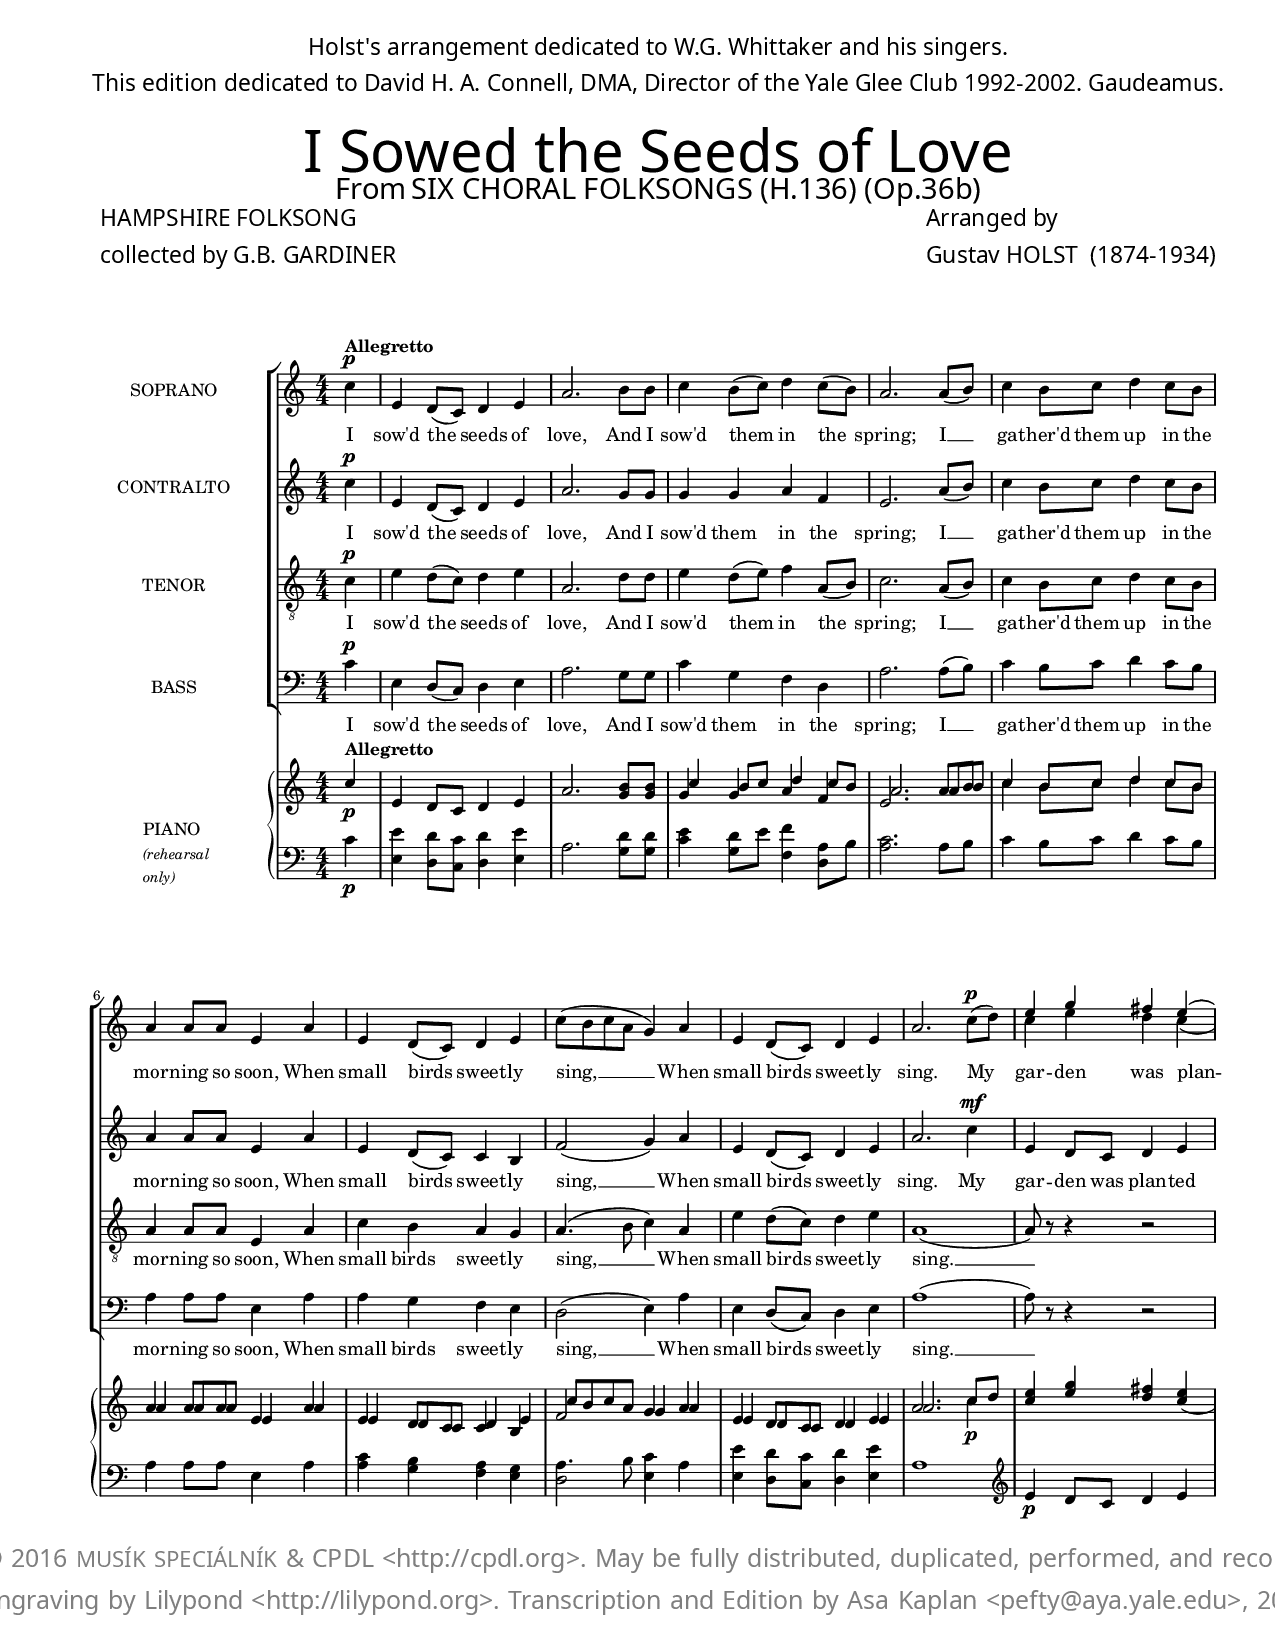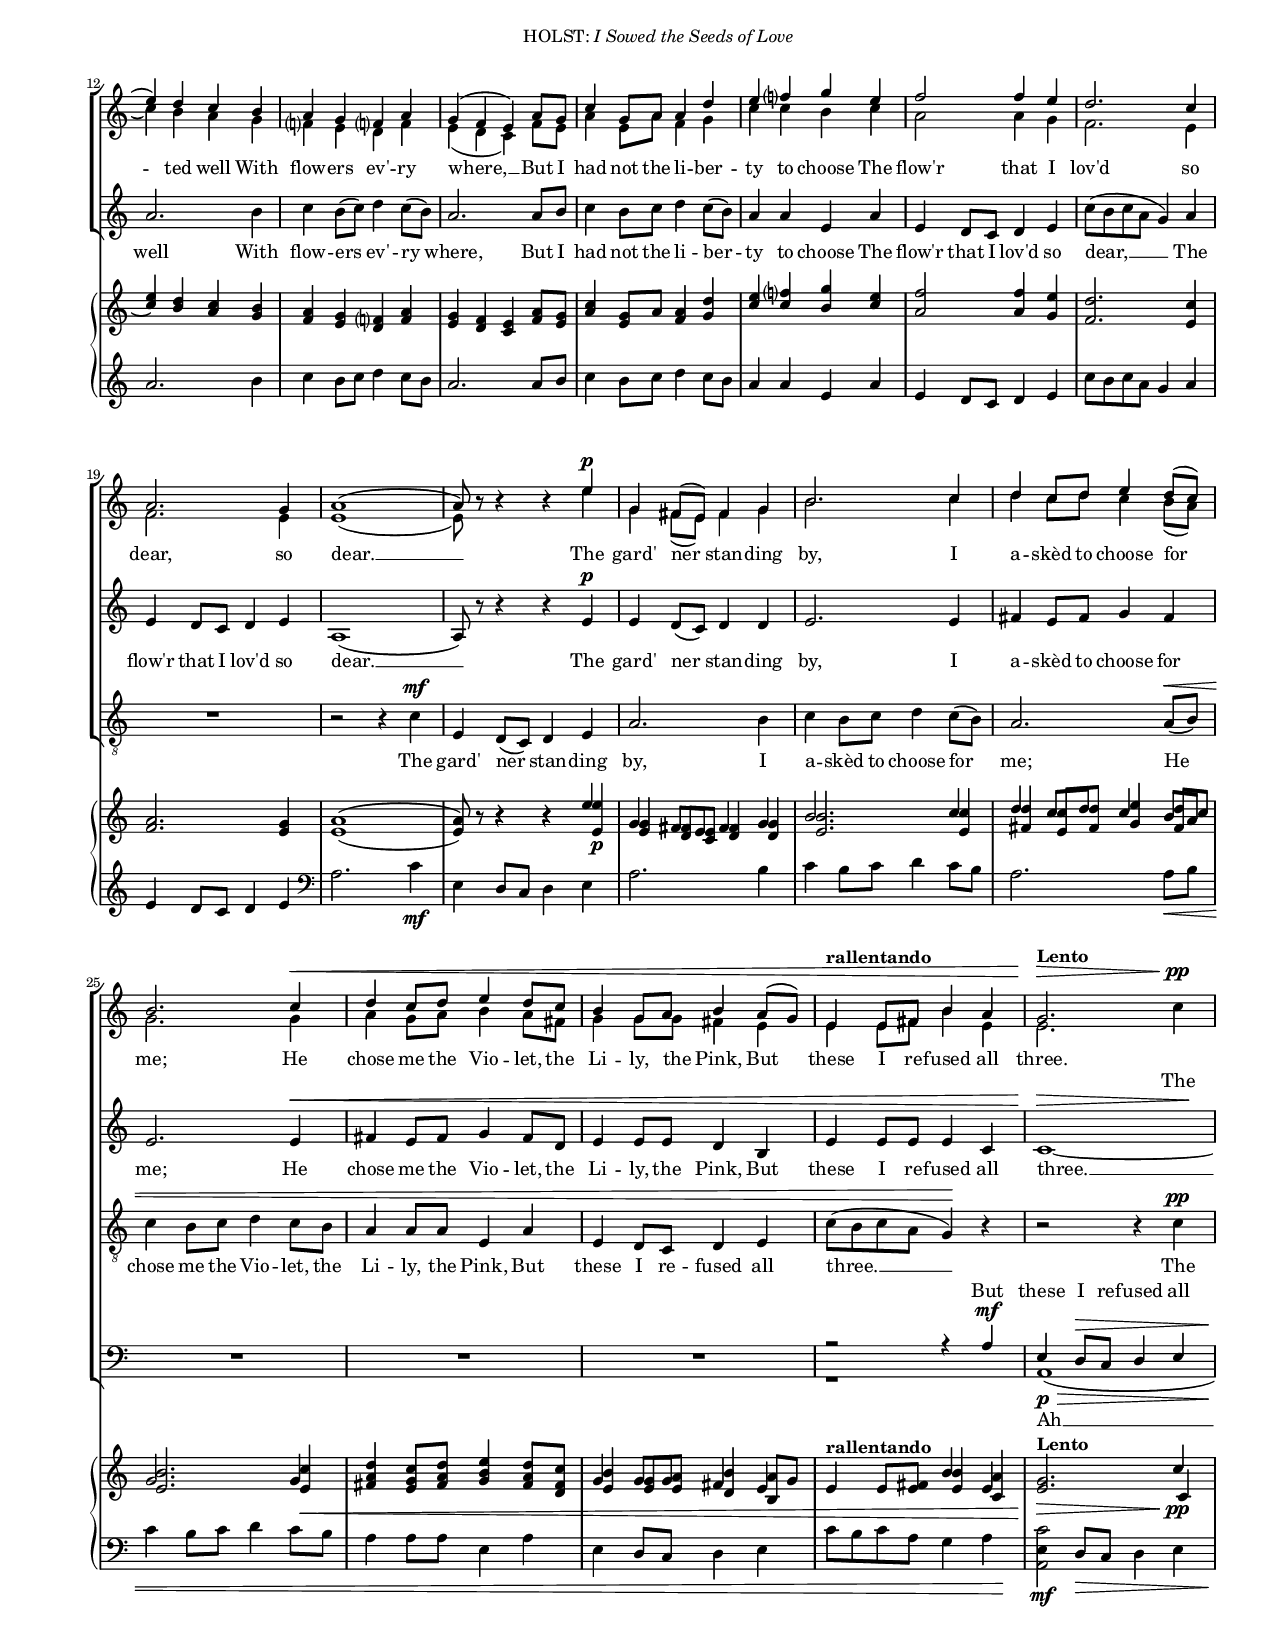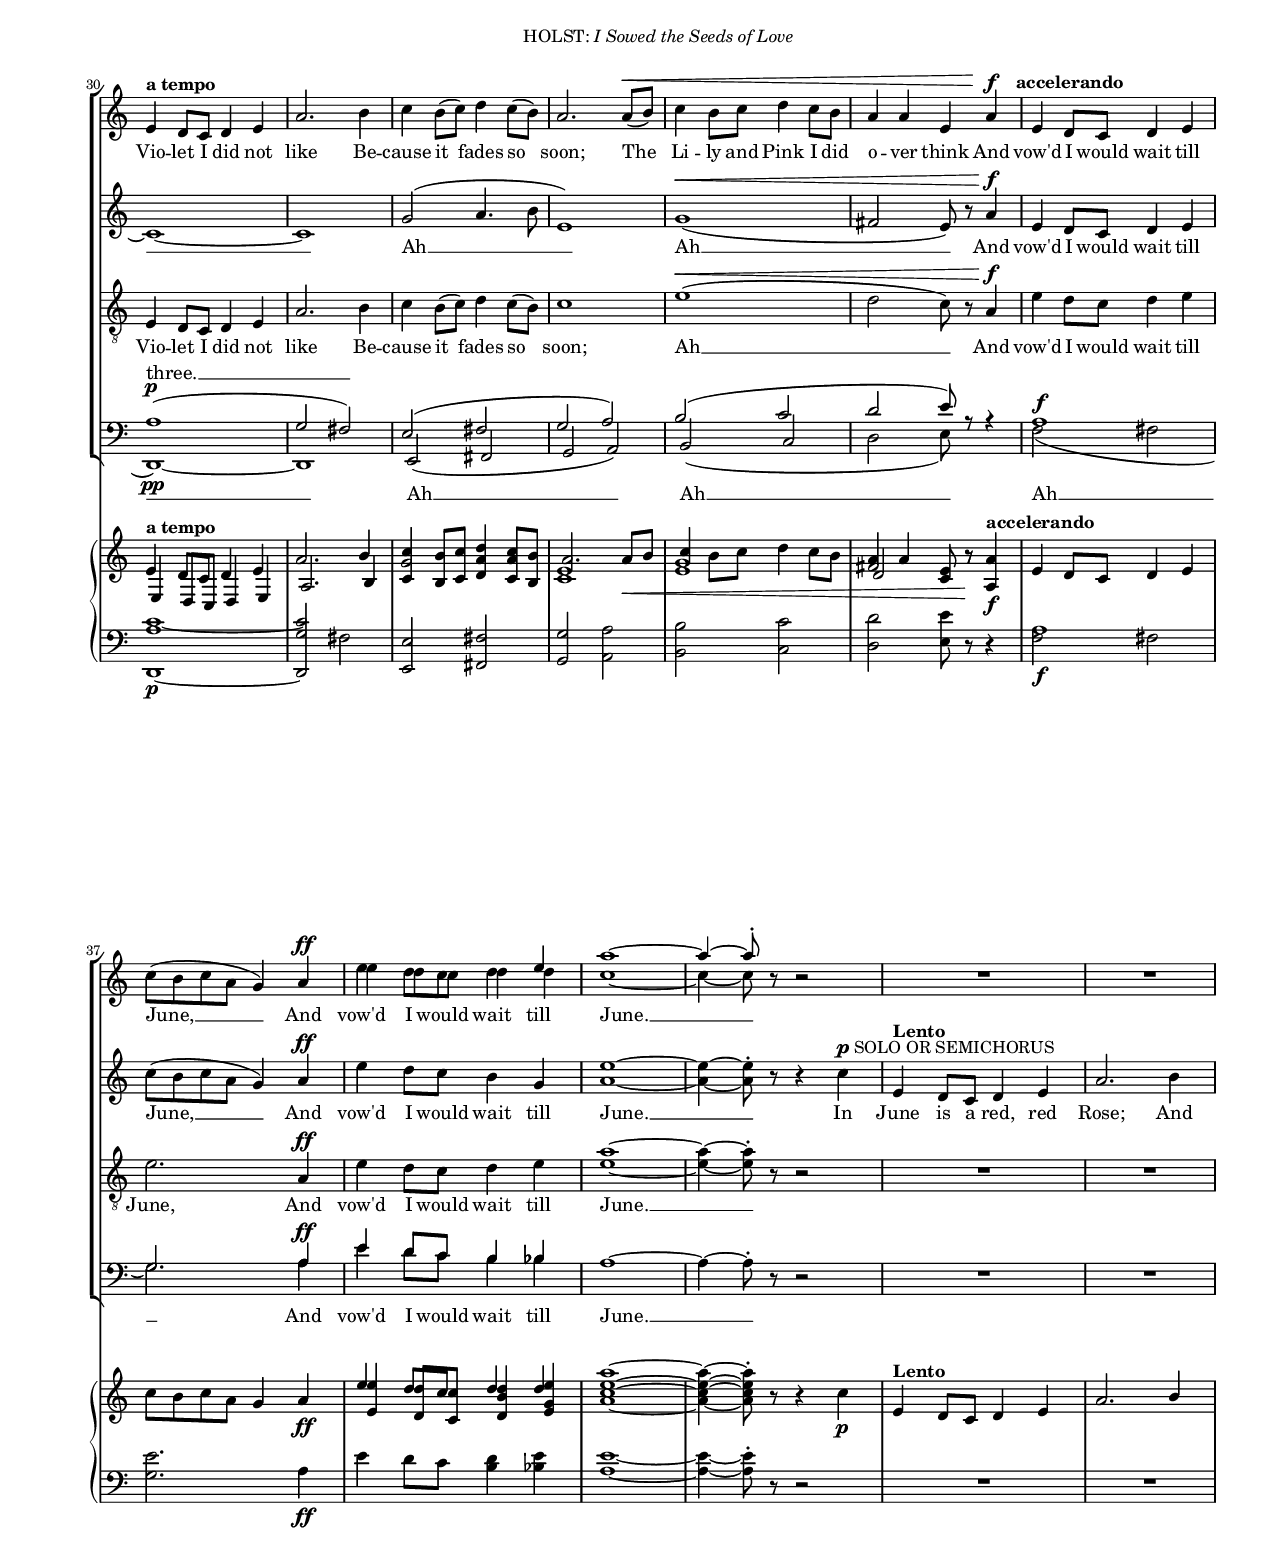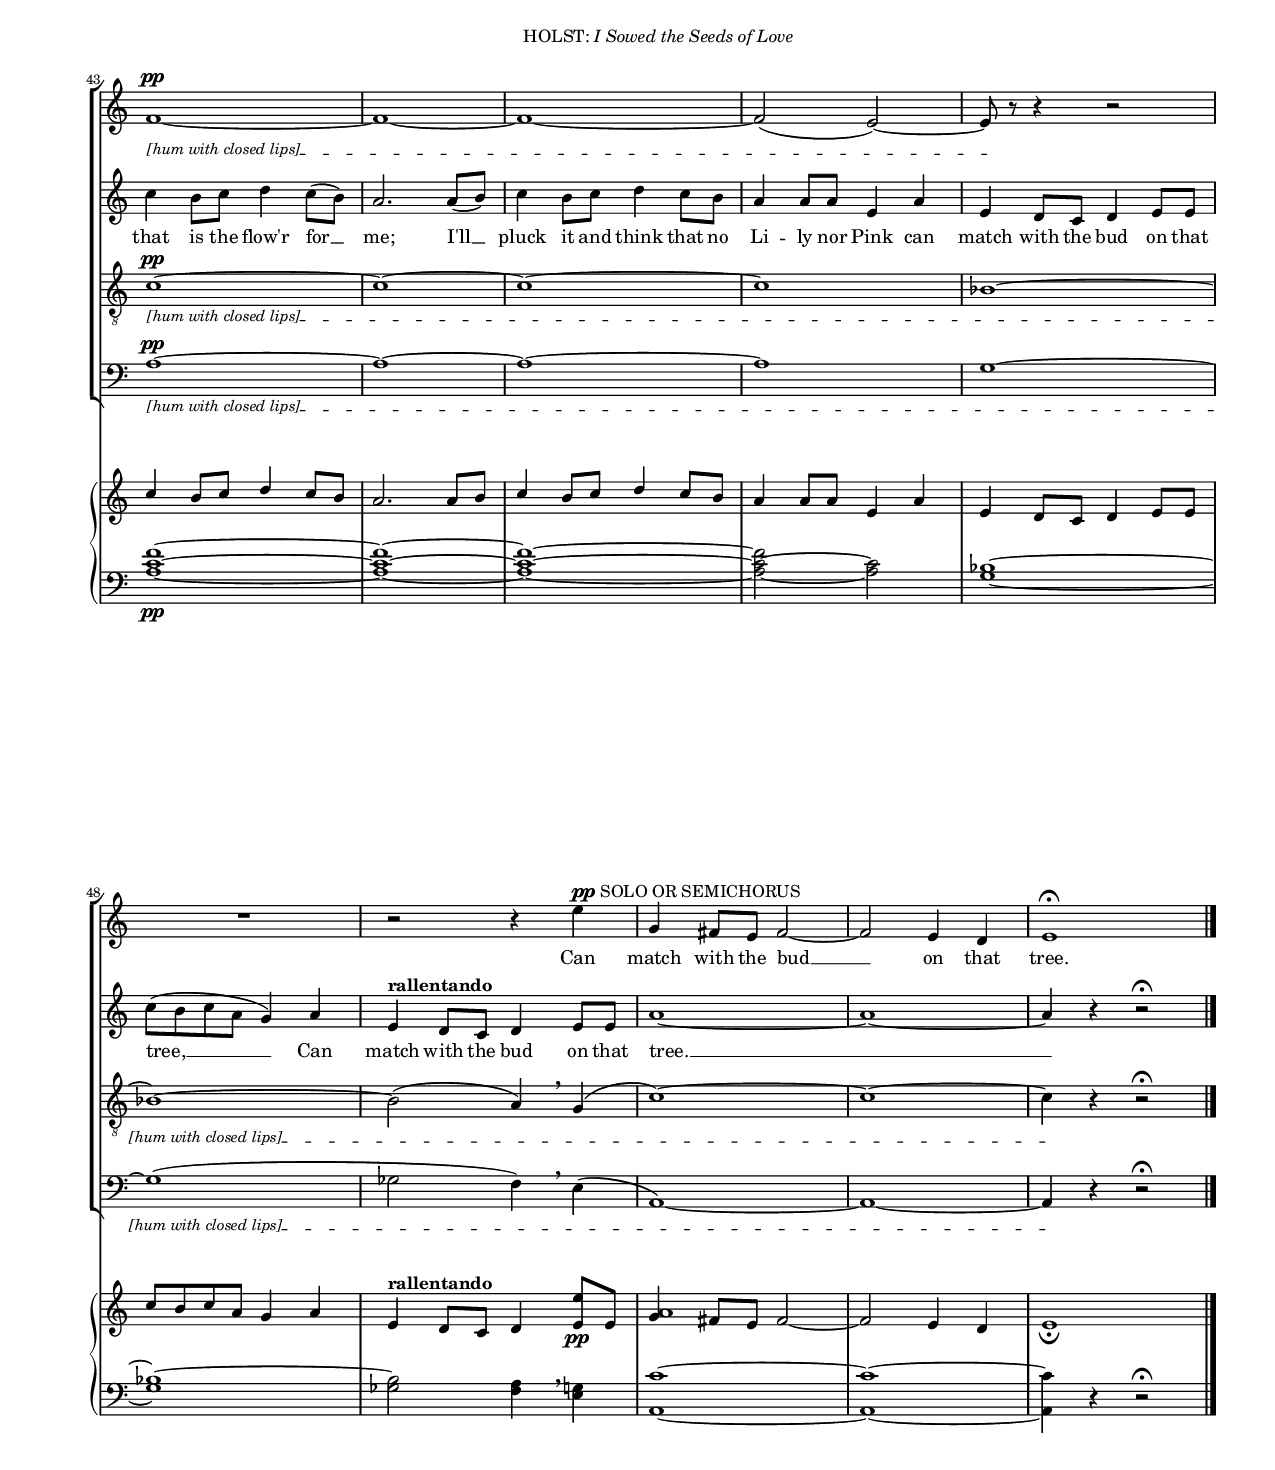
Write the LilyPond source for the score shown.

\version "2.18.2"

#(set-default-paper-size "letter")
% set staff height to the exact amount in pt:
#(set-global-staff-size 15) 

\pointAndClickOff

\paper {
left-margin = #17.0
after-title-space = #0.1 % default: 5\mm
%	between-system-padding = #0.1 % default: 4\mm
%	between-system-space = #0.1 % default: 20\mm
%  bottom-margin = 1.8\cm 
%  top-margin = 0.1\cm
%  systemSeparatorMarkup = ""
   ragged-bottom=##f
% ragged-last-bottom=##f
%  top-margin = 0.1\cm
% system-count = #10
   page-count = #4
#(set-paper-size "letter")
   print-page-number=##f
 
  oddFooterMarkup = \markup \override #'(font-name . "Perpetua") \abs-fontsize #10 \with-color #grey {      \fill-line {
		\on-the-fly #first-page { \abs-fontsize #12 \column { 
              \line { }
              \line {" "}
	      \line {© 2016 \smaller MUSÍK \smaller SPECIÁLNÍK & CPDL <http://cpdl.org>. May be fully distributed, duplicated, performed, and recorded.}
              \line {Engraving by Lilypond <http://lilypond.org>. Transcription and Edition by Asa Kaplan <pefty@aya.yale.edu>, 2016.}

                                               }
                                     }
				   }    
}

oddHeaderMarkup = \markup {
      \fill-line {
       \on-the-fly #not-first-page 
        \column { 
	     \line {HOLST: \italic I \italic Sowed \italic the \italic Seeds \italic of \italic Love }
           \line {" "}
                                               }

      }
    }



 evenHeaderMarkup = \markup {
      \fill-line {
       \on-the-fly #not-first-page 
        \column { 
	     \line {HOLST: \italic I \italic Sowed \italic the \italic Seeds \italic of \italic Love }
           \line {" "}
                                               }

      }
    }
  


 }

\header {
    title = \markup \override #'(font-name . "Perpetua") \abs-fontsize #28 { "I Sowed the Seeds of Love" }
    subtitle = \markup  \override #'(font-name . "Perpetua") \abs-fontsize #14 { "WEST COUNTRY FOLKSONG" }
    subtitle = \markup  \override #'(font-name . "Perpetua") \abs-fontsize #14 { "From" \italic "SIX CHORAL FOLKSONGS (H.136) (Op.36b)" }
    dedication = \markup \override #'(font-name . "Perpetua") 
\italic \bold \abs-fontsize #11 \center-column { 
\line  { "Holst's arrangement dedicated to W.G. Whittaker and his singers." } 
\line { "This edition dedicated to David H. A. Connell, DMA, Director of the Yale Glee Club 1992-2002. Gaudeamus." } { " " } }
    composer = \markup \override #'(font-name . "Perpetua") \right-column \abs-fontsize #11  { \column { \line {"Arranged by"} \italic \line { "Gustav HOLST  (1874-1934)"}  }}
% arranger = "nobody"
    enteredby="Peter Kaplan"
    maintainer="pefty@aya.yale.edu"
    poet = \markup \override #'(font-name . "Perpetua") \left-column \abs-fontsize #11  { \column { \italic \line { "HAMPSHIRE FOLKSONG"} \line {"collected by G.B. GARDINER" } \line {" "} \line {" "} }}


        }

global = {
  \key a \minor
  \time 4/4
 % \autoBeamOff
  \numericTimeSignature
	\once \override Score.RehearsalMark #'minimum-Y-extent = #'( -2 . 0 )
	% prepare dynamic signs to take fewest space and move around easily:
	% \override DynamicText #'Y-extent = #'( 0 . 0 )
}

globalpiano = {
  \key a \minor
  \time 4/4
 % \autoBeamOff
  \numericTimeSignature
	\once \override Score.RehearsalMark #'minimum-Y-extent = #'( -2 . 0 )
	% prepare dynamic signs to take fewest space and move around easily:
	% \override DynamicText #'Y-extent = #'( 0 . 0 )
\stemUp
}

globalpianobass = {
  \key a \minor
  \time 4/4
 % \autoBeamOff
  \numericTimeSignature
	\once \override Score.RehearsalMark #'minimum-Y-extent = #'( -2 . 0 )
	% prepare dynamic signs to take fewest space and move around easily:
	% \override DynamicText #'Y-extent = #'( 0 . 0 )
\stemDown
}


sopMusic =  {
  \stemNeutral
\partial 4
c''4^\p^\markup \bold Allegretto 
% mm 1
e'4 d'8( c') d'4 e'
a'2. b'8 b'
c''4 b'8( c'') d''4 c''8( b')
a'2. a'8( b')
% mm 5
c''4 b'8 c'' d''4 c''8 b'
a'4 a'8 a' e'4 a'
e'4 d'8( c') d'4 e'
c''8( b' c'' a' g'4) a'
e'4 d'8( c') d'4 e'
% \pageBreak
% mm 10
a'2. c''8^\p( d'')
% from sop2 from here on 
\voiceTwo
c''4 e'' d'' c''(
c''4) b' a' g'
f'?4 e' d' f'
e'4( d' c') f'8 e'
% mm 15
a'4 e'8 a' f'4 g'
c''4 c'' b' c''
a'2 a'4 g'
f'2. e'4
f'2. e'4
% \pageBreak
% mm 20
e'1_( 
e'8) s8 s2 e''4
g'4 fis'8( e') fis'4 g'
b'2. c''4
d''4 c''8 d'' c''4 b'8( a')
% mm 25
g'2. g'4
a'4 g'8 a' b'4 a'8 fis'
g'4 g'8 g' fis'4 e'
e'4 e'8 fis' b'4 e'
e'2. s4
% mm 30
s1
s1
s1
s1
s1
% mm 35
s1
s1
s1
e''4 d''8 c'' d''4 d''
c''1~
% mm 40
c''4~c''8
}

sopWords = \lyricmode {
  I 
sow'd the seeds of 
love, And I sow'd them in the 
spring; I __
ga -- ther'd them up in the
mor -- ning so soon, When
small birds sweet -- ly 
sing, __ When
small birds sweet -- ly 
sing. My 
gar -- den was plan -- 
 ted well With 
flow -- ers ev' -- ry
where, __ But I 
had not the li -- ber -- 
ty to choose The 
flow'r that I 
lov'd so 
dear, so
dear.
__ The
gard' ner stan -- ding 
by, I
a -- skèd to choose for
me; He
chose me the Vio -- let, the 
Li -- ly, the Pink, But 
these I re -- fused all 
three. 
}

altoMusic = { \voiceOne 
\partial 4
s4
% mm 1
s1
s1
s1
s1
% mm 5
s1
s1
s1
s1
s1
% mm 10
s1
e''4 g'' fis'' e''(
e''4) d'' c'' b'
a'4 g' f'? a'
g'4( f' e') a'8 g'
% mm 15
c''4 g'8 a' a'4 d''
e''4 f''? g'' e''
f''2 f''4 e''
d''2. c''4
a'2. g'4
% mm 20
a'1^(
a'8) b'8\rest b'4\rest b'4\rest e''^\p
g'4 fis'8( e') fis'4 g'
b'2. c''4
d''4 c''8 d'' e''4 d''8( c'')
% mm 25
b'2. c''4
d''4 c''8 d'' e''4 d''8 c''
b'4 g'8 a' b'4 a'8( g')
e'4^\markup \bold  rallentando e'8 fis' b'4 a'
g'2.^\markup \bold Lento 
}

altoWords =\lyricmode {
  \skip 1
}

tsopMusic =  {
  \stemNeutral
\partial 4
s4
% mm 1
s1
s1
s1
s1
% mm 5
s1
s1
s1
s1
s1
% mm 10
s1
s1
s1
s1
s1
% mm 15
s1
s1
s1
s1
s1
% mm 20
s1
s1
s1
s1
s1
% mm 25
s2. s4^\<
s1
s1
s1
s2.^\> c''4^\pp
% mm 30
e'4^\markup \bold \column{ \line { } \line {a tempo} \line { }  } d'8 c' d'4 e'
a'2. b'4
c''4 b'8( c'') d''4 c''8( b')
a'2. a'8^\<( b')
c''4 b'8 c'' d''4 c''8 b'
% mm 35
a'4 a' <<{e'} {s8 s\!}>> a'4^\markup \line { \dynamic f \bold  "   accelerando"} 
% \noBreak 
e'4 d'8 c' d'4 e'
\break
c''8( b' c'' a' g'4) a'^\ff
e''4 d''8 c'' d''4 \stemUp e'' 
a''1^~
% mm 40
a''4^~a''8^. r8 r2 \stemNeutral
R1
\override TextSpanner.bound-details.left.text
    = \markup { \small \line { "[hum with closed lips]" } }
\textSpannerDown
R1
\break
f'1^\pp_\startTextSpan_~
% _\markup { \column { \line { " " } \line { "[hum with closed lips]" } } }
f'1_~
% mm 45
f'1_~
f'2_( e')_~
e'8\stopTextSpan r8 r4 r2 
R1
r2 r4 e''^\markup \line {\dynamic pp \abs-fontsize #8 "SOLO OR SEMICHORUS"}
% mm 50
g'4 fis'8 e' fis'2_~
fis'2 e'4 d'
e'1\fermata
}

tsopWords =\lyricmode {
  The Vio -- let I did not 
like Be --
cause it fades so 
soon; The 
Li -- ly and Pink I did
o -- ver think And
vow'd I would wait till
June, __ And
vow'd I would wait till
June.
__
\markup { \with-color #white ... }
Can
match with the bud 
__ on that
tree.
}


taltoMusic =  {
  \partial 4
c''4^\p
% mm 1
e'4 d'8( c') d'4 e'
a'2. g'8 g'
g'4 g'  a' f'
e'2. a'8( b')
% mm 5
c''4 b'8 c'' d''4 c''8 b'
a'4 a'8 a' e'4 a'
e'4 d'8( c') c'4 b
f'2( g'4) a'
e'4 d'8( c') d'4 e'
% mm 10
a'2. c''4^\mf
e'4 d'8 c' d'4 e'
a'2. b'4
c''4 b'8( c'') d''4 c''8( b')
a'2. a'8 b'
% mm 15
c''4 b'8 c'' d''4 c''8( b')
a'4 a' e' a'
e'4 d'8 c' d'4 e'
c''8( b' c'' a' g'4) a'
e'4 d'8 c' d'4 e'
% mm 20
a1(
a8) r r4 r e'^\p
e'4 d'8( c') d'4 d'
e'2. e'4
fis'4 e'8 fis' g'4 fis'
% mm 25
e'2. e'4^\<
fis'4 e'8 fis' g'4 fis'8 d'
e'4 e'8 e' d'4 b
e'4 e'8 e' e'4 c'
% mm 29
<< {c'1~c'1~c'1} {s2.^\> s4\!} >>
g'2( a'4. b'8
e'1)
g'1^\<(
% mm 35
fis'2 e'8) r a'4^\f
e'4 d'8 c' d'4 e'
c''8( b' c'' a' g'4) a'^\ff
e''4 d''8 c'' b'4 g'
% mm 39
<< { e''1~e''4~e''8^. } { a'1~a'4~a'8^. } >> b'8\rest b'4\rest c''^\markup  \line {\dynamic p \abs-fontsize #8 "SOLO OR SEMICHORUS" }
e'4^\markup \bold \column { \line {Lento} \line { \vspace #1.1 }  } d'8 c' d'4 e'
a'2. b'4
c''4 b'8 c'' d''4 c''8( b')
a'2. a'8( b')
% mm 45
c''4 b'8 c'' d''4 c''8 b'
a'4 a'8 a' e'4 a'
e'4 d'8 c' d'4 e'8 e'
c''8( b' c'' a' g'4) a'
e'4^\markup \line{ \bold rallentando }  d'8 c' d'4 e'8 e'
% mm 50
a'1~
a'1~
a'4 r r2\fermata
\bar "|."
}

taltoWords =\lyricmode {
   I 
sow'd the seeds of 
love, And I sow'd them in the 
spring; I __
ga -- ther'd them up in the
mor -- ning so soon, When
small birds sweet -- ly 
sing, __ When
small birds sweet -- ly 
sing. My 
gar -- den was plan -- ted 
well With 
flow -- ers ev' -- ry
where, But I 
had not the li -- ber -- 
ty to choose The 
flow'r that I 
lov'd so 
dear, __ The 
flow'r that I lov'd so
dear.
__ The
gard' ner stan -- ding 
by, I
a -- skèd to choose for
me; He
chose me the Vio -- let, the 
Li -- ly, the Pink, But 
these I re -- fused all 
three. 
__
Ah
__
Ah
__ And
vow'd I would wait till
June, __ And
vow'd I would wait till
June. __ In
June is a red, red Rose; And
that is the flow'r for __
me; I'll __
pluck it and think that no 
Li -- ly nor Pink can 
match with the bud on that
tree, __ 
Can
match with the bud on that
tree.
__
}

tenorMusic = {
\voiceOne
\partial 4
s4
% mm 1
s1
s1
s1
s1
% mm 5
s1
s1
s1
s1
s1
% mm 10
s1
s1
s1
s1
s1
% mm 15
s1
s1
s1
s1
s1
% mm 20
s1
s1
s1
s1
s1
% mm 25
s1
s1
s1
r2 r4 a4^\mf \stemUp
e4 d8^\> c d4 e
% mm 30
a1\!^\markup \dynamic p (
g2 fis)
e2( fis
g2 a)
b2( c'
% mm 35
d'2 e'8) r r4
a1^\f(
g2. a4
e'4 d'8 c' b4 bes
}

tenorWords = \lyricmode {



   But 
these I re -- fused all 
three. __


}

ttenorMusic =  {
  \partial 4
c'4^\p
% mm 1
e'4 d'8( c') d'4 e'
a2. d'8 d'
e'4 d'8( e') f'4 a8( b)
c'2. a8( b)
% mm 5
c'4 b8 c' d'4 c'8 b
a4 a8 a e4 a
c'4 b a g
a4.( b8 c'4) a4
e'4 d'8( c') d'4 e'
% mm 10
a1(
a8) r r4 r2
R1
R1
R1
% mm 15
R1
R1
R1
R1
R1
% mm 20
r2 r4 c'4^\mf
e4 d8( c) d4 e
a2. b4
% mm 25
c'4 b8 c' d'4 c'8( b)
a2. a8^\<( b) c'4 b8 c' d'4 c'8 b
a4 a8 a e4 a
e4 d8 c d4 e
c'8( b c' a g4\!) r
% mm 30
r2 r4 c'^\pp
e4 d8 c d4 e
a2. b4
c'4 b8( c') d'4 c'8( b)
c'1
% mm 35
e'1^\<(
d'2 c'8) r a4^\f
e'4 d'8 c' d'4 e'
e'2. a4^\ff
e'4 d'8 c' d'4 e'
% mm 40
<< {a'1~a'4~a'8^.}  {e'1~e'4~e'8^.} >> r8 r2
R1
R1
\override TextSpanner.bound-details.left.text
    = \markup { \small \line { "[hum with closed lips]" } }
\textSpannerDown
c'1^\pp\startTextSpan~
c'1~
% mm 45
c'1~
c'1
bes1~
bes1~
bes2( a4) \breathe g(
% mm 50
c'1)~
c'1~
c'4\stopTextSpan r r2\fermata

}

ttenorWords = \lyricmode {
I 
sow'd the seeds of 
love, And I sow'd them in the 
spring; I __
ga -- ther'd them up in the
mor -- ning so soon, When
small birds sweet -- ly 
sing, __ When
small birds sweet -- ly 
sing. __
 The
gard' ner stan -- ding 
by, I
a -- skèd to choose for
me; He
chose me the Vio -- let, the 
Li -- ly, the Pink, But 
these I re -- fused all 
three. __
 The 
Vio -- let I did not 
like Be --
cause it fades so 
soon; 
Ah
__ And
vow'd I would wait till
June, And
vow'd I would wait till
June. __
}

bassMusic = {
 \partial 4
c'4^\p
% mm 1
e4 d8( c) d4 e
a2. g8 g
c'4 g f d
a2. a8( b)
% mm 5
c'4 b8 c' d'4 c'8 b
a4 a8 a e4 a
a4 g f e
d2( e4) a
e4 d8( c) d4 e
% mm 10
a1(
a8) r r4 r2
R1
R1
R1
% mm 15
R1
R1
R1
R1
R1
% mm 20
e,1\rest
e,1\rest
e,1\rest
e,1\rest
e,1\rest
% mm 25
R1
R1
R1
e,1\rest
a,1_\p_\>_(
% mm 30
d,1)_\pp_~
d,1)
e,2( fis,
g,2 a,)
b,2_( c
% mm 35
d2 e8) s s4
f2_( fis
g2.) a4^\ff
e'4 d'8 c' b4 bes
a1^~
% mm 40
a4^~a8^. r8  r2
R1
R1
\override TextSpanner.bound-details.left.text
    = \markup { \small \line { "[hum with closed lips]" } }
\textSpannerDown
a1^\pp\startTextSpan^~
a1^~
% mm 45
a1^~
a1
g1^~
g1(
ges2 f4) \breathe e(
% mm 50
a,1)~
a,1~
a,4\stopTextSpan r r2\fermata

}


bassWords = \lyricmode {
  I 
sow'd the seeds of 
love, And I 
sow'd them in the 
spring; I __
ga -- ther'd them up in the
mor -- ning so soon, When
small birds sweet -- ly 
sing, __ When
small birds sweet -- ly 
sing. __
Ah
__  
Ah
__ 
Ah
__ 
Ah
__ 
 And
vow'd I would wait till
June. __

}

\score {
  <<
    \new ChoirStaff <<
 
   \new Staff = "women" <<    
     \set Staff.instrumentName = #"SOPRANO "                                % actually sop
        \new Voice = "sopranos" { << \global \sopMusic >> }            % actually sop2
        \new Voice = "tsopranos" { << \global \tsopMusic >> }          % actually sop2
        \new Voice = "altos" { << \global \altoMusic >> }              % actually sop1
                             >>
 
    \new Lyrics = "sopranos"                                           % actually sop2
    \new Lyrics = "tsopranos"                                          % actually sop
    \new Lyrics = "altos"                                              % actually sop1
 
     \new Staff = "talt" <<                                           % actually alto
      \set Staff.instrumentName = #"CONTRALTO "
        \new Voice = "taltos" { << \global \taltoMusic >> }            % actually alto
                             >>

     \new Lyrics = "taltos"                                            % actually alto

      \new Staff = "tten" <<                                           % actually tenor
       \set Staff.instrumentName = #"TENOR "
       \clef "G_8"
        \new Voice = "ttenors" { << \global \ttenorMusic >> }
                             >>

     \new Lyrics = "ttenors"                                           % actually tenor

      \new Lyrics = "tenors" \with {                                   % actually bari
        % This is needed for lyrics above a staff
         \override VerticalAxisGroup.staff-affinity = #DOWN
                                   }

      \new Staff = "men" <<                                            % actually bass
       \set Staff.instrumentName = #"BASS "  
        \clef bass
        \new Voice = "tenors" { \voiceOne << \global \tenorMusic >> }  % actually bari
        \new Voice = "basses" { << \global \bassMusic >> }             % actually bass
                            >>

    \new Lyrics = "basses"                                             % actually bass

      \context Lyrics = "sopranos" \lyricsto "sopranos" \sopWords      % actually sop2
      \context Lyrics = "tsopranos" \lyricsto "tsopranos" \tsopWords   % actually sop
      \context Lyrics = "altos" \lyricsto "altos" \altoWords           % actually sop1
      \context Lyrics = "taltos" \lyricsto "taltos" \taltoWords        % actually alto 
      \context Lyrics = "tenors" \lyricsto "tenors" \tenorWords        % actually tenor
      \context Lyrics = "ttenors" \lyricsto "ttenors" \ttenorWords     % actually bari
      \context Lyrics = "basses" \lyricsto "basses" \bassWords         % actually bass
    >>

\new PianoStaff <<

 \set PianoStaff.instrumentName = 
 \markup {
  \column { \line {" "} \line {" "}  \line {" "} \line {"PIANO"} \italic   \line \abs-fontsize #7 {"(rehearsal"} \italic  \line \abs-fontsize #7 { "only)" } } }     

      \new Staff = "RH" <<
        << {\globalpiano} 
\new Voice
{   %sop part
\stemUp

\partial 4
c''4^\markup \bold Allegretto 
% mm 1
e'4 d'8 c' d'4 e'
s2. <<{g'8 g'}{b'8 b'}>>
c''4 b'8 c'' d''4 c''8 b'
a'2. a'8 b'
% mm 5
c''4 b'8 c'' d''4 c''8 b'
a'4 a'8 a' e'4 a'
e'4 d'8 c' d'4 e'
c''8 b' c'' a' g'4 a'
e'4 d'8 c' d'4 e'
% mm 10
a'2. c''8_\p d''
% from sop2 from here on 

<<
  {
% mm 11
e''4 g'' fis'' e''(
e''4) d'' c'' b'
a'4 g' f'? a'
g'4 f' e' a'8 g'
% mm 15
c''4 g'8 s a'4 d''
e''4 f''? g'' e''
f''2 f''4 e''
d''2. c''4
a'2. g'4
% mm 20
a'1^(
a'8) b'8\rest b'4\rest b'4\rest}
   {
% mm 11
c''4 e'' d'' c''(
c''4) b' a' g'
f'4 e' d' f'
e'4 d' c' f'8 e'
% mm 15
a'4 e'8 a' f'4 g'
c''4 c'' b' c''
a'2 a'4 g'
f'2. e'4
f'2. e'4
% mm 20
e'1_( 
e'8) s8 s2 } 
            >>
               e''4
% mm 22
g'4 fis'8 e' fis'4 g'
b'2. c''4
d''4 c''8 d'' c''4 b'8 a'
% mm 25
g'2. g'4
<<{a'4}{fis'}{d''}>> <<{g'8}{e'}{c''}>> <<{a'}{fis'}{d''}>> <<{b'4}{g'}{e''}>> <<{a'8}{fis'}{d''}>> <<{fis'}{d'}{c''}>>
g'4 g'8 g' fis'4 e'
e'4 e'8 <<{fis'}{e'}>> b'4 e'
<<  {s2. c''4_\pp
e'4^\markup \bold \line {a tempo} d'8 c' d'4 e'
a'2. b'4}
    {e'2.\!_\>}
    {g'2.^\markup \bold Lento s4}
>>

% mm 30
s1
s1
s1
s1
s1
% mm 35
s1

e''4 d''8 c'' d''4 d''
}

{      \voiceFour
\stemUp

          % alto part
\partial 4
s4_\p
% mm 1
s1
s1
s1
s1
% mm 5
s1
s1
s1
s1
s1
% mm 10
s1
s1
s1
s1
s1
% mm 15
s1
s1
s1
s1
s1
% mm 20
s1
s2.                                 e''4
g'4 fis'8 e' fis'4 g'
b'2. c''4
d''4 c''8 d'' e''4 d''8 c''
% mm 25
b'2. c''4
s1 % d''4 c''8 d'' e''4 d''8 c''
b'4 g'8 a' b'4 a'8 g'
s4^\markup \bold  rallentando s b'4 a'
 
} 

{ \voiceThree
\stemUp
\partial 4
s4
% mm 1
s1
s1
s1
s1
% mm 5
s1
s1
s1
s1
s1
% mm 10
s1
s1
s1
s1
s1
% mm 15
s1
s1
s1
s1
s1
% mm 20
s1
s1
s1
s1
s1
% mm 25
s2. s4
s1
s1
s1
s1
% mm 30
s1
s1
s1
a'2. a'8_\< b'
c''4 b'8 c'' d''4 c''8 b'
% mm 35
a'4 a' s8 s\! <<{a4}{a'4^\markup \bold  accelerando 
% \noBreak 
}>>
s1
s1
s2 d''4  e'' 
s1
% mm 40
s1
s1
s1
s1
s1
% mm 45
s1
s1
s1
s1
s2 s4 <<{e''8_\pp}{e'}>> e' 
% mm 50
g'4 fis'8 e' fis'2_~
fis'2 e'4 d'
e'1_\fermata
}

{ \voiceTwo
\stemUp
  \partial 4
s4_\p
% mm 1
s1
a'2. s4
g'4 g'  a' f'
e'2. a'8 b'
% mm 5
c''4 b'8 c'' d''4 c''8 b'
a'4 a'8 a' e'4 a'
e'4 d'8 c' c'4 b
f'2 g'4 a'
e'4 d'8 c' d'4 e'
% mm 10
a'2. c''4

\change Staff = "LH"
e'4_\p d'8 c' d'4 e'
a'2. b'4
c''4 b'8 c'' d''4 c''8 b'
a'2. a'8 b'
% mm 15
c''4 b'8 c'' d''4 c''8 b'
a'4 a' e' a'
e'4 d'8 c' d'4 e'
c''8 b' c'' a' g'4 a'
e'4 d'8 c' d'4 e'
% mm 20
a2. s4
\change Staff = "RH"

s4 r4 r e'_\p
e'4 d'8 c' d'4 d'
e'2. e'4
\stemUp
fis'4 e'8 fis' g'4 fis'
\stemNeutral
% mm 25
e'2. e'4_\<
s1 % fis'4 e'8 fis' g'4 fis'8 d'
e'4 e'8 e' d'4 b
s2 e'4 c'
s1\!
% mm 30
s1
s1
<<{g'2 a'4 a'8 b'8}
  {c''4 b'8 c'' d''4 c''8 s}
  {c'4 b8 c' d'4 c'8 b}
                    >>
e'1
g'1
% mm 35
fis'2 <<{e'8}{c'}>> b'\rest s4_\f
e'4 d'8 c' d'4 e'
c''8 b' c'' a' g'4 a'_\ff
<<{e''4 d''8 c'' b'4 g'}{e'4 d'8 c' d'4 e'}>>
% mm 39
<< 
{ e''1~e''4~e''8^. } { a''1~a''4~a''8^. }{ a'1~a'4~a'8^. }{ c''1~c''4~c''8^. } >> b'8\rest b'4\rest c''_\p \stemUp
e'4^\markup \bold \column { \line {Lento} \line { \vspace #1.1 }  } d'8 c' d'4 e'
a'2. b'4
c''4 b'8 c'' d''4 c''8 b'
a'2. a'8 b'
% mm 45
c''4 b'8 c'' d''4 c''8 b'
a'4 a'8 a' e'4 a'
e'4 d'8 c' d'4 e'8 e'
c''8 b' c'' a' g'4 a'
e'4^\markup \line{ \bold rallentando }  d'8 c' d'4 s4
% mm 50
a'1
s1
s1 
\bar "|."
}
   >>
\oneVoice
      >>
      \new Staff = "LH" <<
        \clef bass
        << { \globalpianobass } 
\new Voice
{
\partial 4
s4
% mm 1
s1
s1
s1
s1
% mm 5
s1
s1
s1
s1
s1
% mm 10
s1
s1
s1
s1
s1
% mm 15
s1
s1
s1
s1
s1
% mm 20
s1
s1
s1
s1
s1 
% mm 25
s1
s1
s1
s2. a4

<<

{
% mm 29
<<{a,2}{c'}>> s
% mm 30
<<{d,1_~ d,2 s}
  {c'1^~ c'2 s}>>
e,2 fis,
g,2 a,
b,2 c
% mm 35
d2 e8 s s4
f2 fis
s2. s4_\ff

s2  <<{b4 bes}{d' e'}>>
<<{a1_~
% mm 40
a4_~a8}{e'1^~e'4^~e'8^.}>> r8  r2
}

{
% mm 29
e4_\mf  d8_\> c d4 e
% mm 30
a1_\p 
g2 fis
e2 fis
g2 a
b2 c'
% mm 35
d'2 e'8 r r4
a1_\f
<<{g2.}{e'}>> a4
e'4 d'8 c' s2
   }
    >>
}

{ \voiceTwo
  \partial 4
c'4
% mm 1
e'4 d'8 c' d'4 e'
a2. d'8 d'
e'4 d'8 e' f'4 a8 b
% mm 5
c'2. a8 b
c'4 b8 c' d'4 c'8 b
a4 a8 a e4 a
c'4 b a g
a4. b8 c'4 a4
% mm 10
e'4 d'8 c' d'4 e'
a1
\clef treble
s1
s1
s1
% mm 15
s1
s1
s1
s1
s1
% mm 20
s1
\clef bass
s2. c'4_\mf
e4 d8 c d4 e
a2. b4
c'4 b8 c' d'4 c'8 b
% mm 25
a2. a8_\< b c'4 b8 c' d'4 c'8 b
a4 a8 a e4 a
e4 d8 c d4 e
c'8 b c' a g4 s\!

s1
% mm 30
s1
s1
s1
s1
s1
% mm 35
s1
s1
s1
s1
s1
% mm 40
s1

s1
R1
s1
s1
s1
s1
bes1~
bes1~
bes2 a4 \breathe g
% mm 50
c'1~
c'1~
c'4 r r2\fermata
}

{ \voiceThree
 \partial 4
s4_\p
% mm 1
e4 d8 c d4 e
s2. g8 g
c'4 g f d
a2. s4
% mm 5
s1
s1
a4 g f e
d2 e4 s
e4 d8 c d4 e
% mm 10
s1
s1
s1
s1
s1
% mm 15
s1
s1
s1
s1
s1
% mm 20
s1
s1
s1
s1
s1
% mm 25
s1
s1
s1
s1


\change Staff = "RH"
s2 s4 c'
% mm 30
e4 d8 c d4 e
a2. b4
s1
c'1
\stemNeutral
e'1
% mm 35
d'2 s8 r s4
s1
s1
s1
s1
% mm 40
s1
\change Staff = "LH"
R1      
R1
\stemNeutral
<<
{f'1~f'1~f'1~f'2 s2 s4 s4 s2 s1}
{c'1~c'1~c'1~c'2~c'2}
{a1_\pp~a1~a1~a2~a2 g1~g1}
>>
ges2 f4 \breathe e
% mm 50
a,1~
a,1~
a,4 r r2\fermata
}
>>
\oneVoice
      >>
    >>
  >>

 \layout {
   indent = 3\cm
    \context {
      % a little smaller so lyrics
      % can be closer to the staff
      \Staff
      \override VerticalAxisGroup #'minimum-Y-extent = #'(-3 . 5)  
      \RemoveEmptyStaves
    }
  }

}



